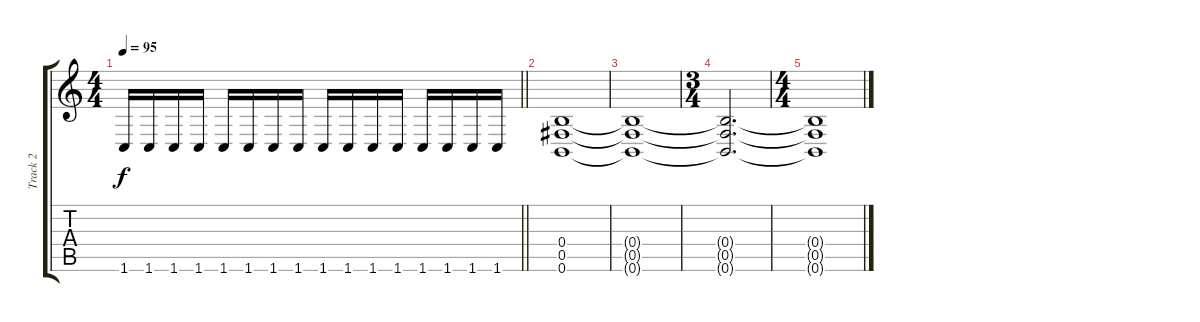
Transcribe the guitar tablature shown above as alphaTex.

\track ("Track 2" "Track 2") {instrument distortionguitar}
\staff {score tabs}
\tuning (Db4 Ab3 E3 B2 Gb2 B1) {hide}
\ts (4 4)
\tempo 95
\clef g2
\barLineRight lightlight
\ks c
1.6.16{dy f} 1.6.16 1.6.16 1.6.16 1.6.16 1.6.16 1.6.16 1.6.16 1.6.16 1.6.16 1.6.16 1.6.16 1.6.16 1.6.16 1.6.16 1.6.16 |
(0.4 0.5 0.6).1 |
(0.4{t} 0.5{t} 0.6{t}).1 |
\ts (3 4)
(0.4{t} 0.5{t} 0.6{t}).2{d} |
\ts (4 4)
(0.4{t} 0.5{t} 0.6{t}).1
